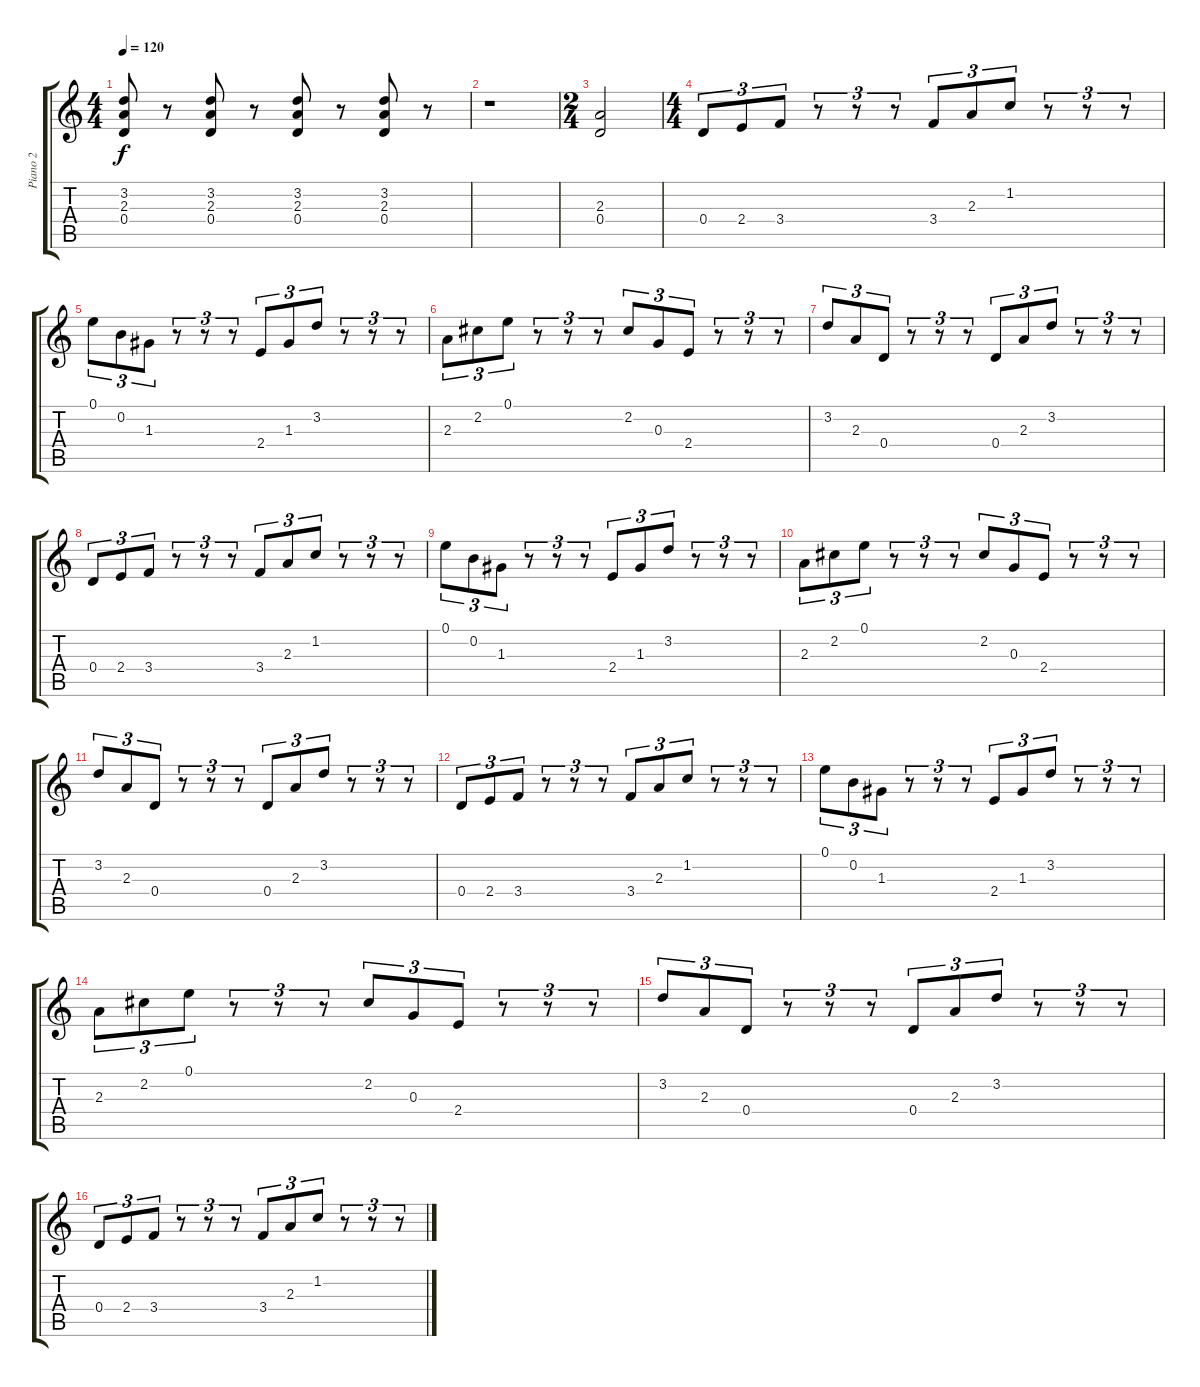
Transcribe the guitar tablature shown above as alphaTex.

\track ("Piano 2" "Piano 2") {instrument acousticgrandpiano}
\staff {score tabs}
\tuning (E5 B4 G4 D4 A3 E3) {hide}
\ts (4 4)
\tempo 120
\clef g2
\ks c
(3.2 2.3 0.4).8{dy f} r.8 (3.2 2.3 0.4).8 r.8 (3.2 2.3 0.4).8 r.8 (3.2 2.3 0.4).8 r.8 |
r.1 |
\ts (2 4)
(2.3 0.4).2 |
\ts (4 4)
0.4.8{tu (3 2)} 2.4.8{tu (3 2)} 3.4.8{tu (3 2)} r.8{tu (3 2)} r.8{tu (3 2)} r.8{tu (3 2)} 3.4.8{tu (3 2)} 2.3.8{tu (3 2)} 1.2.8{tu (3 2)} r.8{tu (3 2)} r.8{tu (3 2)} r.8{tu (3 2)} |
0.1.8{tu (3 2)} 0.2.8{tu (3 2)} 1.3.8{tu (3 2)} r.8{tu (3 2)} r.8{tu (3 2)} r.8{tu (3 2)} 2.4.8{tu (3 2)} 1.3.8{tu (3 2)} 3.2.8{tu (3 2)} r.8{tu (3 2)} r.8{tu (3 2)} r.8{tu (3 2)} |
2.3.8{tu (3 2)} 2.2.8{tu (3 2)} 0.1.8{tu (3 2)} r.8{tu (3 2)} r.8{tu (3 2)} r.8{tu (3 2)} 2.2.8{tu (3 2)} 0.3.8{tu (3 2)} 2.4.8{tu (3 2)} r.8{tu (3 2)} r.8{tu (3 2)} r.8{tu (3 2)} |
3.2.8{tu (3 2)} 2.3.8{tu (3 2)} 0.4.8{tu (3 2)} r.8{tu (3 2)} r.8{tu (3 2)} r.8{tu (3 2)} 0.4.8{tu (3 2)} 2.3.8{tu (3 2)} 3.2.8{tu (3 2)} r.8{tu (3 2)} r.8{tu (3 2)} r.8{tu (3 2)} |
0.4.8{tu (3 2)} 2.4.8{tu (3 2)} 3.4.8{tu (3 2)} r.8{tu (3 2)} r.8{tu (3 2)} r.8{tu (3 2)} 3.4.8{tu (3 2)} 2.3.8{tu (3 2)} 1.2.8{tu (3 2)} r.8{tu (3 2)} r.8{tu (3 2)} r.8{tu (3 2)} |
0.1.8{tu (3 2)} 0.2.8{tu (3 2)} 1.3.8{tu (3 2)} r.8{tu (3 2)} r.8{tu (3 2)} r.8{tu (3 2)} 2.4.8{tu (3 2)} 1.3.8{tu (3 2)} 3.2.8{tu (3 2)} r.8{tu (3 2)} r.8{tu (3 2)} r.8{tu (3 2)} |
2.3.8{tu (3 2)} 2.2.8{tu (3 2)} 0.1.8{tu (3 2)} r.8{tu (3 2)} r.8{tu (3 2)} r.8{tu (3 2)} 2.2.8{tu (3 2)} 0.3.8{tu (3 2)} 2.4.8{tu (3 2)} r.8{tu (3 2)} r.8{tu (3 2)} r.8{tu (3 2)} |
3.2.8{tu (3 2)} 2.3.8{tu (3 2)} 0.4.8{tu (3 2)} r.8{tu (3 2)} r.8{tu (3 2)} r.8{tu (3 2)} 0.4.8{tu (3 2)} 2.3.8{tu (3 2)} 3.2.8{tu (3 2)} r.8{tu (3 2)} r.8{tu (3 2)} r.8{tu (3 2)} |
0.4.8{tu (3 2)} 2.4.8{tu (3 2)} 3.4.8{tu (3 2)} r.8{tu (3 2)} r.8{tu (3 2)} r.8{tu (3 2)} 3.4.8{tu (3 2)} 2.3.8{tu (3 2)} 1.2.8{tu (3 2)} r.8{tu (3 2)} r.8{tu (3 2)} r.8{tu (3 2)} |
0.1.8{tu (3 2)} 0.2.8{tu (3 2)} 1.3.8{tu (3 2)} r.8{tu (3 2)} r.8{tu (3 2)} r.8{tu (3 2)} 2.4.8{tu (3 2)} 1.3.8{tu (3 2)} 3.2.8{tu (3 2)} r.8{tu (3 2)} r.8{tu (3 2)} r.8{tu (3 2)} |
2.3.8{tu (3 2)} 2.2.8{tu (3 2)} 0.1.8{tu (3 2)} r.8{tu (3 2)} r.8{tu (3 2)} r.8{tu (3 2)} 2.2.8{tu (3 2)} 0.3.8{tu (3 2)} 2.4.8{tu (3 2)} r.8{tu (3 2)} r.8{tu (3 2)} r.8{tu (3 2)} |
3.2.8{tu (3 2)} 2.3.8{tu (3 2)} 0.4.8{tu (3 2)} r.8{tu (3 2)} r.8{tu (3 2)} r.8{tu (3 2)} 0.4.8{tu (3 2)} 2.3.8{tu (3 2)} 3.2.8{tu (3 2)} r.8{tu (3 2)} r.8{tu (3 2)} r.8{tu (3 2)} |
0.4.8{tu (3 2)} 2.4.8{tu (3 2)} 3.4.8{tu (3 2)} r.8{tu (3 2)} r.8{tu (3 2)} r.8{tu (3 2)} 3.4.8{tu (3 2)} 2.3.8{tu (3 2)} 1.2.8{tu (3 2)} r.8{tu (3 2)} r.8{tu (3 2)} r.8{tu (3 2)}
